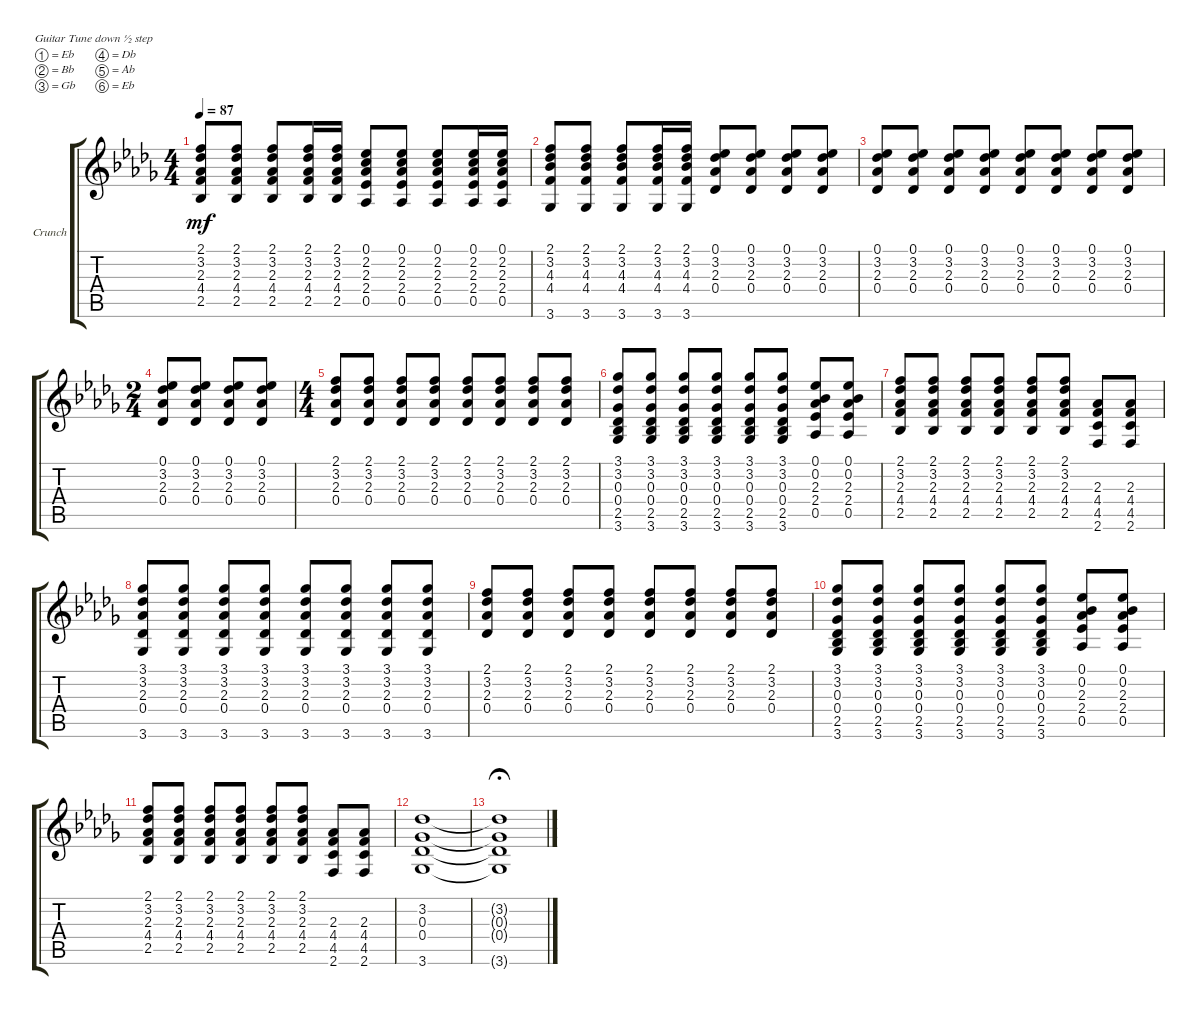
\bracketExtendMode groupsimilarinstruments
\firstSystemTrackNameOrientation horizontal
\otherSystemsTrackNameOrientation horizontal
\track ("E-Guitar (Crunch)(Rhythm)" "Crunch") {multiBarRest instrument distortionguitar}
\staff {score tabs}
\tuning (Eb4 Bb3 Gb3 Db3 Ab2 Eb2)
\ts (4 4)
\tempo 87
\clef g2
\ks db
(2.1 3.2 2.3 4.4 2.5).8{dy mf} (2.1 3.2 2.3 4.4 2.5).8 (2.1 3.2 2.3 4.4 2.5).8 (2.1 3.2 2.3 4.4 2.5).16 (2.5 2.1 3.2 2.3 4.4).16 (0.5 2.4 2.3 2.2 0.1).8 (0.5 2.4 2.3 2.2 0.1).8 (0.5 2.4 2.3 2.2 0.1).8 (0.5 2.4 2.3 2.2 0.1).16 (0.5 2.4 2.3 2.2 0.1).16 |
(3.6 4.4 4.3 3.2 2.1).8 (3.6 4.4 4.3 3.2 2.1).8 (3.6 4.4 4.3 3.2 2.1).8 (3.6 4.4 4.3 3.2 2.1).16 (3.6 4.4 4.3 3.2 2.1).16 (0.1 3.2 2.3 0.4).8 (0.1 3.2 2.3 0.4).8 (0.1 3.2 2.3 0.4).8 (0.1 3.2 2.3 0.4).8 |
(0.1 3.2 2.3 0.4).8 (0.1 3.2 2.3 0.4).8 (0.1 3.2 2.3 0.4).8 (0.1 3.2 2.3 0.4).8 (0.1 3.2 2.3 0.4).8 (0.1 3.2 2.3 0.4).8 (0.1 3.2 2.3 0.4).8 (0.4 0.1 3.2 2.3).8 |
\ts (2 4)
(0.4 0.1 3.2 2.3).8 (0.4 0.1 3.2 2.3).8 (0.4 0.1 3.2 2.3).8 (0.4 0.1 3.2 2.3).8 |
\ts (4 4)
(2.1 3.2 2.3 0.4).8 (2.1 3.2 2.3 0.4).8 (2.1 3.2 2.3 0.4).8 (2.1 3.2 2.3 0.4).8 (2.1 3.2 2.3 0.4).8 (2.1 3.2 2.3 0.4).8 (2.1 3.2 2.3 0.4).8 (2.1 3.2 2.3 0.4).8 |
(3.1 3.2 0.3 0.4 2.5 3.6).8 (3.1 3.2 0.3 0.4 2.5 3.6).8 (3.1 3.2 0.3 0.4 2.5 3.6).8 (3.1 3.2 0.3 0.4 2.5 3.6).8 (3.1 3.2 0.3 0.4 2.5 3.6).8 (3.1 3.2 0.3 0.4 2.5 3.6).8 (0.5 2.4 2.3 0.2 0.1).8 (0.5 2.4 2.3 0.2 0.1).8 |
(2.1 3.2 2.3 4.4 2.5).8 (2.1 3.2 2.3 4.4 2.5).8 (2.1 3.2 2.3 4.4 2.5).8 (2.1 3.2 2.3 4.4 2.5).8 (2.1 3.2 2.3 4.4 2.5).8 (2.1 3.2 2.3 4.4 2.5).8 (2.6 4.5 4.4 2.3).8 (2.6 4.5 4.4 2.3).8 |
(3.6 0.4 2.3 3.2 3.1).8 (3.6 0.4 2.3 3.2 3.1).8 (3.6 0.4 2.3 3.2 3.1).8 (3.6 0.4 2.3 3.2 3.1).8 (3.6 0.4 2.3 3.2 3.1).8 (3.6 0.4 2.3 3.2 3.1).8 (3.6 0.4 2.3 3.2 3.1).8 (3.6 0.4 2.3 3.2 3.1).8 |
(2.1 3.2 2.3 0.4).8 (2.1 3.2 2.3 0.4).8 (2.1 3.2 2.3 0.4).8 (2.1 3.2 2.3 0.4).8 (2.1 3.2 2.3 0.4).8 (2.1 3.2 2.3 0.4).8 (2.1 3.2 2.3 0.4).8 (2.1 3.2 2.3 0.4).8 |
(3.1 3.2 0.3 0.4 2.5 3.6).8 (3.1 3.2 0.3 0.4 2.5 3.6).8 (3.1 3.2 0.3 0.4 2.5 3.6).8 (3.1 3.2 0.3 0.4 2.5 3.6).8 (3.1 3.2 0.3 0.4 2.5 3.6).8 (3.1 3.2 0.3 0.4 2.5 3.6).8 (0.5 2.4 2.3 0.2 0.1).8 (0.5 2.4 2.3 0.2 0.1).8 |
(2.1 3.2 2.3 4.4 2.5).8 (2.1 3.2 2.3 4.4 2.5).8 (2.1 3.2 2.3 4.4 2.5).8 (2.1 3.2 2.3 4.4 2.5).8 (2.1 3.2 2.3 4.4 2.5).8 (2.1 3.2 2.3 4.4 2.5).8 (2.6 4.5 4.4 2.3).8 (2.6 4.5 4.4 2.3).8 |
(3.6 0.4 0.3 3.2).1 |
(3.6{t} 0.4{t} 0.3{t} 3.2{t}).1{fermata (medium 0.5)}
